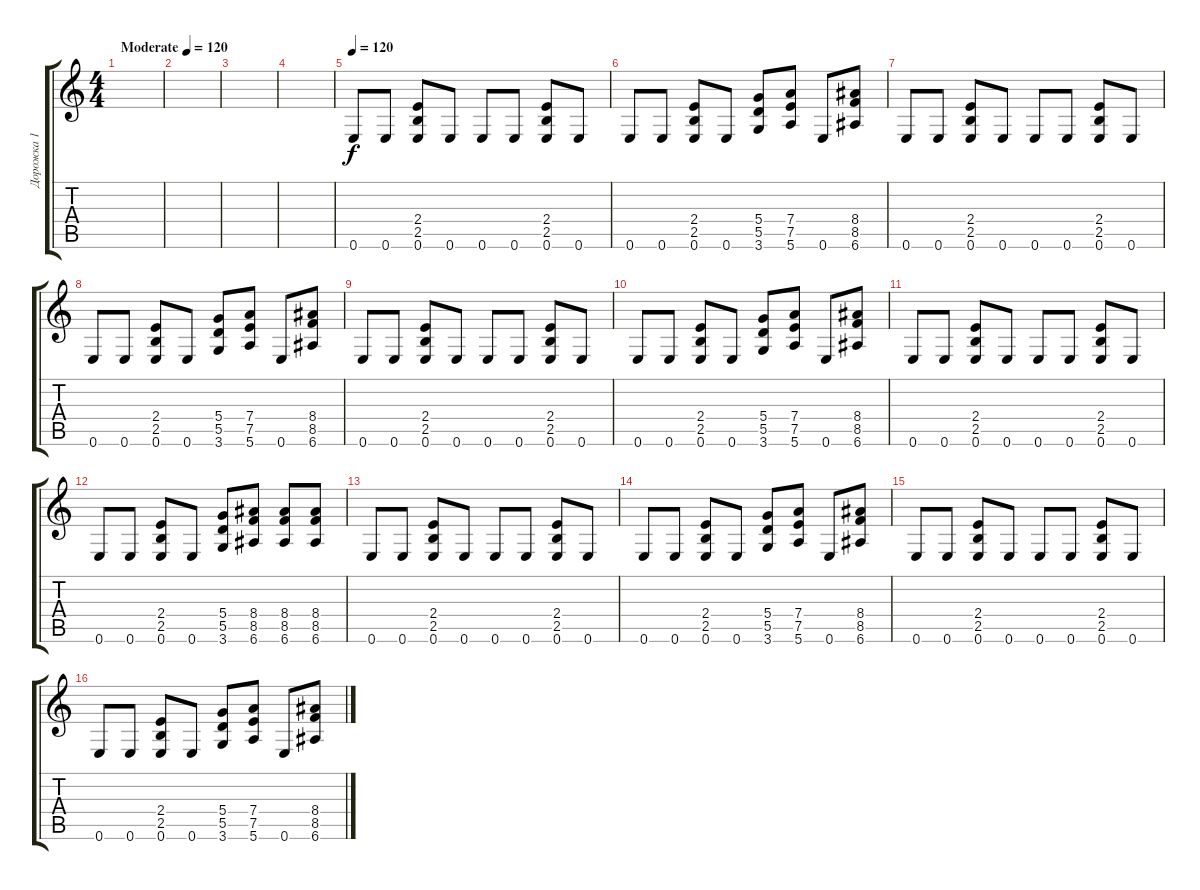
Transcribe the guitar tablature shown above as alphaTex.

\track ("Дорожка 1" "Дорожка 1") {instrument distortionguitar}
\staff {score tabs}
\tuning (E4 B3 G3 D3 A2 E2) {hide}
\ts (4 4)
\tempo (120 "Moderate")
\clef g2
\ks c
|
|
|
|
\tempo 120
0.6.8 0.6.8 (2.4 2.5 0.6).8 0.6.8 0.6.8 0.6.8 (2.4 2.5 0.6).8 0.6.8 |
0.6.8 0.6.8 (2.4 2.5 0.6).8 0.6.8 (5.4 5.5 3.6).8 (7.4 7.5 5.6).8 0.6.8 (8.4 8.5 6.6).8 |
0.6.8 0.6.8 (2.4 2.5 0.6).8 0.6.8 0.6.8 0.6.8 (2.4 2.5 0.6).8 0.6.8 |
0.6.8 0.6.8 (2.4 2.5 0.6).8 0.6.8 (5.4 5.5 3.6).8 (7.4 7.5 5.6).8 0.6.8 (8.4 8.5 6.6).8 |
0.6.8 0.6.8 (2.4 2.5 0.6).8 0.6.8 0.6.8 0.6.8 (2.4 2.5 0.6).8 0.6.8 |
0.6.8 0.6.8 (2.4 2.5 0.6).8 0.6.8 (5.4 5.5 3.6).8 (7.4 7.5 5.6).8 0.6.8 (8.4 8.5 6.6).8 |
0.6.8 0.6.8 (2.4 2.5 0.6).8 0.6.8 0.6.8 0.6.8 (2.4 2.5 0.6).8 0.6.8 |
0.6.8 0.6.8 (2.4 2.5 0.6).8 0.6.8 (5.4 5.5 3.6).8 (8.4 8.5 6.6).8 (8.4 8.5 6.6).8 (8.4 8.5 6.6).8 |
0.6.8 0.6.8 (2.4 2.5 0.6).8 0.6.8 0.6.8 0.6.8 (2.4 2.5 0.6).8 0.6.8 |
0.6.8 0.6.8 (2.4 2.5 0.6).8 0.6.8 (5.4 5.5 3.6).8 (7.4 7.5 5.6).8 0.6.8 (8.4 8.5 6.6).8 |
0.6.8 0.6.8 (2.4 2.5 0.6).8 0.6.8 0.6.8 0.6.8 (2.4 2.5 0.6).8 0.6.8 |
0.6.8 0.6.8 (2.4 2.5 0.6).8 0.6.8 (5.4 5.5 3.6).8 (7.4 7.5 5.6).8 0.6.8 (8.4 8.5 6.6).8
